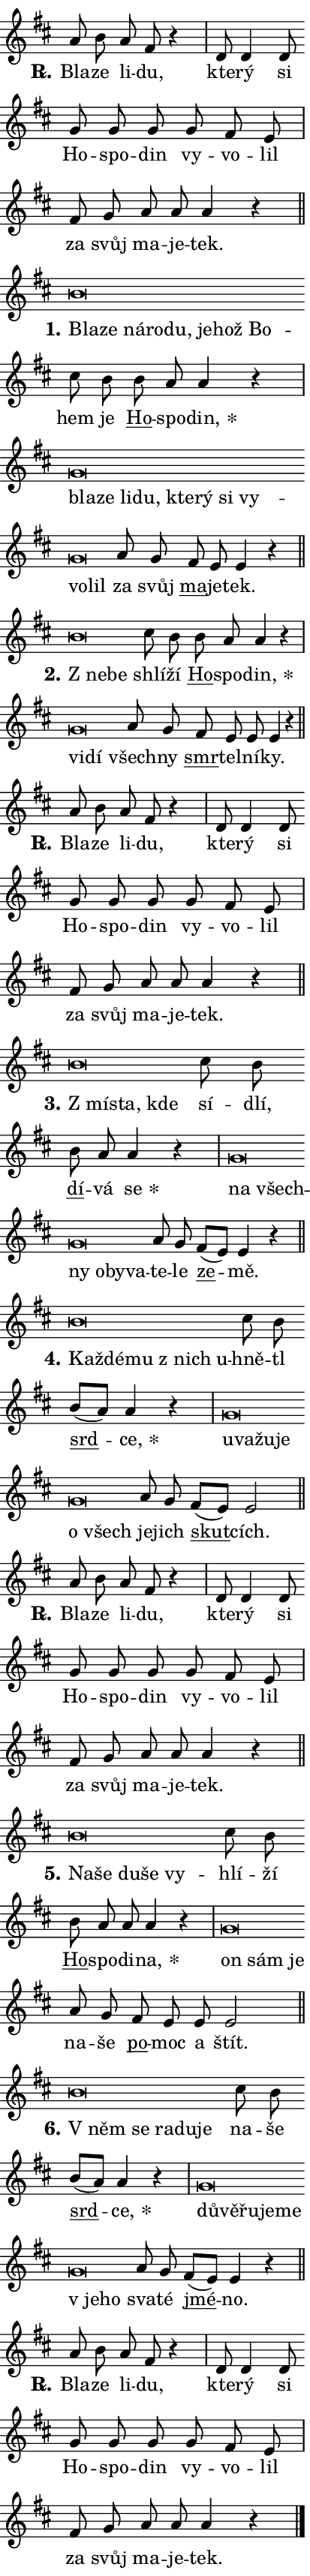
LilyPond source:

\version "2.24.0"
\header { tagline = "" }
\paper {
  indent = 0\cm
  top-margin = 0\cm
  right-margin = 0.13\cm % to fit lyric hyphens
  bottom-margin = 0\cm
  left-margin = 0\cm
  paper-width = 7\cm
  page-breaking = #ly:one-page-breaking
  system-system-spacing.basic-distance = #11
  score-system-spacing.basic-distance = #11
  ragged-last = ##f
}


%% Author: Thomas Morley
%% https://lists.gnu.org/archive/html/lilypond-user/2020-05/msg00002.html
#(define (line-position grob)
"Returns position of @var[grob} in current system:
   @code{'start}, if at first time-step
   @code{'end}, if at last time-step
   @code{'middle} otherwise
"
  (let* ((col (ly:item-get-column grob))
         (ln (ly:grob-object col 'left-neighbor))
         (rn (ly:grob-object col 'right-neighbor))
         (col-to-check-left (if (ly:grob? ln) ln col))
         (col-to-check-right (if (ly:grob? rn) rn col))
         (break-dir-left
           (and
             (ly:grob-property col-to-check-left 'non-musical #f)
             (ly:item-break-dir col-to-check-left)))
         (break-dir-right
           (and
             (ly:grob-property col-to-check-right 'non-musical #f)
             (ly:item-break-dir col-to-check-right))))
        (cond ((eqv? 1 break-dir-left) 'start)
              ((eqv? -1 break-dir-right) 'end)
              (else 'middle))))

#(define (tranparent-at-line-position vctor)
  (lambda (grob)
  "Relying on @code{line-position} select the relevant enry from @var{vctor}.
Used to determine transparency,"
    (case (line-position grob)
      ((end) (not (vector-ref vctor 0)))
      ((middle) (not (vector-ref vctor 1)))
      ((start) (not (vector-ref vctor 2))))))

noteHeadBreakVisibility =
#(define-music-function (break-visibility)(vector?)
"Makes @code{NoteHead}s transparent relying on @var{break-visibility}"
#{
  \override NoteHead.transparent =
    #(tranparent-at-line-position break-visibility)
#})

#(define delete-ledgers-for-transparent-note-heads
  (lambda (grob)
    "Reads whether a @code{NoteHead} is transparent.
If so this @code{NoteHead} is removed from @code{'note-heads} from
@var{grob}, which is supposed to be @code{LedgerLineSpanner}.
As a result ledgers are not printed for this @code{NoteHead}"
    (let* ((nhds-array (ly:grob-object grob 'note-heads))
           (nhds-list
             (if (ly:grob-array? nhds-array)
                 (ly:grob-array->list nhds-array)
                 '()))
           ;; Relies on the transparent-property being done before
           ;; Staff.LedgerLineSpanner.after-line-breaking is executed.
           ;; This is fragile ...
           (to-keep
             (remove
               (lambda (nhd)
                 (ly:grob-property nhd 'transparent #f))
               nhds-list)))
      ;; TODO find a better method to iterate over grob-arrays, similiar
      ;; to filter/remove etc for lists
      ;; For now rebuilt from scratch
      (set! (ly:grob-object grob 'note-heads)  '())
      (for-each
        (lambda (nhd)
          (ly:pointer-group-interface::add-grob grob 'note-heads nhd))
        to-keep))))

squashNotes = {
  \override NoteHead.X-extent = #'(-0.2 . 0.2)
  \override NoteHead.Y-extent = #'(-0.75 . 0)
  \override NoteHead.stencil =
    #(lambda (grob)
       (let ((pos (ly:grob-property grob 'staff-position)))
         (begin
           (if (< pos -7) (display "ERROR: Lower brevis then expected\n") (display ""))
           (if (<= pos -6) ly:text-interface::print ly:note-head::print))))
}
unSquashNotes = {
  \revert NoteHead.X-extent
  \revert NoteHead.Y-extent
  \revert NoteHead.stencil
}

hideNotes = \noteHeadBreakVisibility #begin-of-line-visible
unHideNotes = \noteHeadBreakVisibility #all-visible

% work-around for resetting accidentals
% https://lilypond.org/doc/v2.23/Documentation/notation/displaying-rhythms#unmetered-music
cadenzaMeasure = {
  \cadenzaOff
  \partial 1024 s1024
  \cadenzaOn
}

#(define-markup-command (accent layout props text) (markup?)
  "Underline accented syllable"
  (interpret-markup layout props
    #{\markup \override #'(offset . 4.3) \underline { #text }#}))

responsum = \markup \concat {
  "R" \hspace #-1.05 \path #0.1 #'((moveto 0 0.07) (lineto 0.9 0.8)) \hspace #0.05 "."
}

spaceSize = #0.6828661417322834 % exact space size for TeX Gyre Schola

\layout {
  \context {
    \Staff
    \remove "Time_signature_engraver"
    \override LedgerLineSpanner.after-line-breaking = #delete-ledgers-for-transparent-note-heads
  }
  \context {
    \Lyrics {
      \override LyricSpace.minimum-distance = \spaceSize
      \override LyricText.font-name = #"TeX Gyre Schola"
      \override LyricText.font-size = 1
      \override StanzaNumber.font-name = #"TeX Gyre Schola Bold"
      \override StanzaNumber.font-size = 1
    }
  }
  \context {
    \Score 
    \override NoteHead.text =
      #(lambda (grob) 
        (let ((pos (ly:grob-property grob 'staff-position)))
          #{\markup {
            \combine
              \halign #-0.55 \raise #(if (= pos -6) 0 0.5) \override #'(thickness . 2) \draw-line #'(3.2 . 0)
              \musicglyph "noteheads.sM1"
          }#}))
  }
}

% magnetic-lyrics.ily
%
%   written by
%     Jean Abou Samra <jean@abou-samra.fr>
%     Werner Lemberg <wl@gnu.org>
%
%   adapted by
%     Jiri Hon <jiri.hon@gmail.com>
%
% Version 2022-Apr-15

% https://www.mail-archive.com/lilypond-user@gnu.org/msg149350.html

#(define (Left_hyphen_pointer_engraver context)
   "Collect syllable-hyphen-syllable occurrences in lyrics and store
them in properties.  This engraver only looks to the left.  For
example, if the lyrics input is @code{foo -- bar}, it does the
following.

@itemize @bullet
@item
Set the @code{text} property of the @code{LyricHyphen} grob between
@q{foo} and @q{bar} to @code{foo}.

@item
Set the @code{left-hyphen} property of the @code{LyricText} grob with
text @q{foo} to the @code{LyricHyphen} grob between @q{foo} and
@q{bar}.
@end itemize

Use this auxiliary engraver in combination with the
@code{lyric-@/text::@/apply-@/magnetic-@/offset!} hook."
   (let ((hyphen #f)
         (text #f))
     (make-engraver
      (acknowledgers
       ((lyric-syllable-interface engraver grob source-engraver)
        (set! text grob)))
      (end-acknowledgers
       ((lyric-hyphen-interface engraver grob source-engraver)
        ;(when (not (grob::has-interface grob 'lyric-space-interface))
          (set! hyphen grob)));)
      ((stop-translation-timestep engraver)
       (when (and text hyphen)
         (ly:grob-set-object! text 'left-hyphen hyphen))
       (set! text #f)
       (set! hyphen #f)))))

#(define (lyric-text::apply-magnetic-offset! grob)
   "If the space between two syllables is less than the value in
property @code{LyricText@/.details@/.squash-threshold}, move the right
syllable to the left so that it gets concatenated with the left
syllable.

Use this function as a hook for
@code{LyricText@/.after-@/line-@/breaking} if the
@code{Left_@/hyphen_@/pointer_@/engraver} is active."
   (let ((hyphen (ly:grob-object grob 'left-hyphen #f)))
     (when hyphen
       (let ((left-text (ly:spanner-bound hyphen LEFT)))
         (when (grob::has-interface left-text 'lyric-syllable-interface)
           (let* ((common (ly:grob-common-refpoint grob left-text X))
                  (this-x-ext (ly:grob-extent grob common X))
                  (left-x-ext
                   (begin
                     ;; Trigger magnetism for left-text.
                     (ly:grob-property left-text 'after-line-breaking)
                     (ly:grob-extent left-text common X)))
                  ;; `delta` is the gap width between two syllables.
                  (delta (- (interval-start this-x-ext)
                            (interval-end left-x-ext)))
                  (details (ly:grob-property grob 'details))
                  (threshold (assoc-get 'squash-threshold details 0.2)))
             (when (< delta threshold)
               (let* (;; We have to manipulate the input text so that
                      ;; ligatures crossing syllable boundaries are not
                      ;; disabled.  For languages based on the Latin
                      ;; script this is essentially a beautification.
                      ;; However, for non-Western scripts it can be a
                      ;; necessity.
                      (lt (ly:grob-property left-text 'text))
                      (rt (ly:grob-property grob 'text))
                      (is-space (grob::has-interface hyphen 'lyric-space-interface))
                      (space (if is-space " " ""))
                      (extra-delta (if is-space spaceSize 0))
                      ;; Append new syllable.
                      (ltrt-space (if (and (string? lt) (string? rt))
                                (string-append lt space rt)
                                (make-concat-markup (list lt space rt))))
                      ;; Right-align `ltrt` to the right side.
                      (ltrt-space-markup (grob-interpret-markup
                               grob
                               (make-translate-markup
                                (cons (interval-length this-x-ext) 0)
                                (make-right-align-markup ltrt-space)))))
                 (begin
                   ;; Don't print `left-text`.
                   (ly:grob-set-property! left-text 'stencil #f)
                   ;; Set text and stencil (which holds all collected
                   ;; syllables so far) and shift it to the left.
                   (ly:grob-set-property! grob 'text ltrt-space)
                   (ly:grob-set-property! grob 'stencil ltrt-space-markup)
                   (ly:grob-translate-axis! grob (- (- delta extra-delta)) X))))))))))


#(define (lyric-hyphen::displace-bounds-first grob)
   ;; Make very sure this callback isn't triggered too early.
   (let ((left (ly:spanner-bound grob LEFT))
         (right (ly:spanner-bound grob RIGHT)))
     (ly:grob-property left 'after-line-breaking)
     (ly:grob-property right 'after-line-breaking)
     (ly:lyric-hyphen::print grob)))

squashThreshold = #0.4

\layout {
  \context {
    \Lyrics
    \consists #Left_hyphen_pointer_engraver
    \override LyricText.after-line-breaking =
      #lyric-text::apply-magnetic-offset!
    \override LyricHyphen.stencil = #lyric-hyphen::displace-bounds-first
    \override LyricText.details.squash-threshold = \squashThreshold
    \override LyricHyphen.minimum-distance = 0
    \override LyricHyphen.minimum-length = \squashThreshold
  }
}

squashText = \override LyricText.details.squash-threshold = 9999
unSquashText = \override LyricText.details.squash-threshold = \squashThreshold

leftText = \override LyricText.self-alignment-X = #LEFT
unLeftText = \revert LyricText.self-alignment-X

starOffset = #(lambda (grob) 
                (let ((x_offset (ly:self-alignment-interface::aligned-on-x-parent grob)))
                  (if (= x_offset 0) 0 (+ x_offset 1.2))))

star = #(define-music-function (syllable)(string?)
"Append star separator at the end of a syllable"
#{
  \once \override LyricText.X-offset = #starOffset
  \lyricmode { \markup {
    #syllable
    \override #'((font-name . "TeX Gyre Schola Bold")) \hspace #0.2 \lower #0.65 \larger "*"
  } }
#})

starAccent = #(define-music-function (syllable)(string?)
"Append star separator at the end of a syllable and make accent"
#{
  \once \override LyricText.X-offset = #starOffset
  \lyricmode { \markup {
    \accent #syllable
    \override #'((font-name . "TeX Gyre Schola Bold")) \hspace #0.2 \lower #0.65 \larger "*"
  } }
#})

breath = #(define-music-function (syllable)(string?)
"Append breathing indicator at the end of a syllable"
#{
  \lyricmode { \markup { #syllable "+" } }
#})

optionalBreath = #(define-music-function (syllable)(string?)
"Append optional breathing indicator at the end of a syllable"
#{
  \lyricmode { \markup { #syllable "(+)" } }
#})


\score {
    <<
        \new Voice = "melody" { \cadenzaOn \key d \major \relative { a'8 b a fis r4 \cadenzaMeasure \bar "|" d8 d4 d8 \bar "" g g g \bar "" g fis e \cadenzaMeasure \bar "|" fis g a a a4 r \cadenzaMeasure \bar "||" \break } }
        \new Lyrics \lyricsto "melody" { \lyricmode { \set stanza = \responsum
Bla -- ze li -- du, kte -- rý si Ho -- spo -- din vy -- vo -- lil za svůj ma -- je -- tek. } }
    >>
    \layout {}
}

\score {
    <<
        \new Voice = "melody" { \cadenzaOn \key d \major \relative { \squashNotes b'\breve*1/16 \hideNotes \breve*1/16 \bar "" \breve*1/16 \bar "" \breve*1/16 \bar "" \breve*1/16 \bar "" \breve*1/16 \bar "" \breve*1/16 \breve*1/16 \bar "" \unHideNotes \unSquashNotes cis8 b \bar "" b a a4 r \cadenzaMeasure \bar "|" \squashNotes g\breve*1/16 \hideNotes \breve*1/16 \bar "" \breve*1/16 \bar "" \breve*1/16 \bar "" \breve*1/16 \bar "" \breve*1/16 \bar "" \breve*1/16 \bar "" \breve*1/16 \bar "" \breve*1/16 \breve*1/16 \bar "" \unHideNotes \unSquashNotes a8 g \bar "" fis e e4 r \cadenzaMeasure \bar "||" \break } }
        \new Lyrics \lyricsto "melody" { \lyricmode { \set stanza = "1."
\leftText Bla -- \squashText ze ná -- ro -- du, je -- hož Bo -- \unLeftText \unSquashText hem je \markup \accent Ho -- spo -- \star din, \leftText bla -- \squashText ze li -- du, kte -- rý si vy -- vo -- lil \unLeftText \unSquashText za svůj \markup \accent ma -- je -- tek. } }
    >>
    \layout {}
}

\score {
    <<
        \new Voice = "melody" { \cadenzaOn \key d \major \relative { \squashNotes b'\breve*1/16 \hideNotes \breve*1/16 \bar "" \unHideNotes \unSquashNotes cis8 b \bar "" b a a4 r \cadenzaMeasure \bar "|" \squashNotes g\breve*1/16 \hideNotes \breve*1/16 \bar "" \unHideNotes \unSquashNotes a8 g \bar "" fis e e e4 r \cadenzaMeasure \bar "||" \break } }
        \new Lyrics \lyricsto "melody" { \lyricmode { \set stanza = "2."
\leftText "Z ne" -- \squashText be \unLeftText \unSquashText shlí -- ží \markup \accent Ho -- spo -- \star din, \leftText vi -- \squashText dí \unLeftText \unSquashText všech -- ny \markup \accent smr -- tel -- ní -- ky. } }
    >>
    \layout {}
}

\score {
    <<
        \new Voice = "melody" { \cadenzaOn \key d \major \relative { a'8 b a fis r4 \cadenzaMeasure \bar "|" d8 d4 d8 \bar "" g g g \bar "" g fis e \cadenzaMeasure \bar "|" fis g a a a4 r \cadenzaMeasure \bar "||" \break } }
        \new Lyrics \lyricsto "melody" { \lyricmode { \set stanza = \responsum
Bla -- ze li -- du, kte -- rý si Ho -- spo -- din vy -- vo -- lil za svůj ma -- je -- tek. } }
    >>
    \layout {}
}

\score {
    <<
        \new Voice = "melody" { \cadenzaOn \key d \major \relative { \squashNotes b'\breve*1/16 \hideNotes \breve*1/16 \breve*1/16 \bar "" \unHideNotes \unSquashNotes cis8 b \bar "" b a a4 r \cadenzaMeasure \bar "|" \squashNotes g\breve*1/16 \hideNotes \breve*1/16 \bar "" \breve*1/16 \bar "" \breve*1/16 \bar "" \breve*1/16 \breve*1/16 \bar "" \unHideNotes \unSquashNotes a8 g \bar "" fis[( e)] e4 r \cadenzaMeasure \bar "||" \break } }
        \new Lyrics \lyricsto "melody" { \lyricmode { \set stanza = "3."
\leftText "Z mí" -- \squashText sta, kde \unLeftText \unSquashText sí -- dlí, \markup \accent dí -- vá \star se \leftText na \squashText všech -- ny o -- by -- va -- \unLeftText \unSquashText te -- le \markup \accent ze -- mě. } }
    >>
    \layout {}
}

\score {
    <<
        \new Voice = "melody" { \cadenzaOn \key d \major \relative { \squashNotes b'\breve*1/16 \hideNotes \breve*1/16 \bar "" \breve*1/16 \bar "" \breve*1/16 \breve*1/16 \bar "" \unHideNotes \unSquashNotes cis8 b \bar "" b[( a)] a4 r \cadenzaMeasure \bar "|" \squashNotes g\breve*1/16 \hideNotes \breve*1/16 \bar "" \breve*1/16 \bar "" \breve*1/16 \bar "" \breve*1/16 \breve*1/16 \bar "" \unHideNotes \unSquashNotes a8 g \bar "" fis[( e)] e2 \cadenzaMeasure \bar "||" \break } }
        \new Lyrics \lyricsto "melody" { \lyricmode { \set stanza = "4."
\leftText Kaž -- \squashText dé -- mu "z nich" u -- \unLeftText \unSquashText hně -- tl \markup \accent srd -- \star ce, \leftText u -- \squashText va -- žu -- je o všech \unLeftText \unSquashText je -- jich \markup \accent skut -- cích. } }
    >>
    \layout {}
}

\score {
    <<
        \new Voice = "melody" { \cadenzaOn \key d \major \relative { a'8 b a fis r4 \cadenzaMeasure \bar "|" d8 d4 d8 \bar "" g g g \bar "" g fis e \cadenzaMeasure \bar "|" fis g a a a4 r \cadenzaMeasure \bar "||" \break } }
        \new Lyrics \lyricsto "melody" { \lyricmode { \set stanza = \responsum
Bla -- ze li -- du, kte -- rý si Ho -- spo -- din vy -- vo -- lil za svůj ma -- je -- tek. } }
    >>
    \layout {}
}

\score {
    <<
        \new Voice = "melody" { \cadenzaOn \key d \major \relative { \squashNotes b'\breve*1/16 \hideNotes \breve*1/16 \bar "" \breve*1/16 \bar "" \breve*1/16 \breve*1/16 \bar "" \unHideNotes \unSquashNotes cis8 b \bar "" b a a a4 r \cadenzaMeasure \bar "|" \squashNotes g\breve*1/16 \hideNotes \breve*1/16 \breve*1/16 \bar "" \unHideNotes \unSquashNotes a8 g \bar "" fis e e e2 \cadenzaMeasure \bar "||" \break } }
        \new Lyrics \lyricsto "melody" { \lyricmode { \set stanza = "5."
\leftText Na -- \squashText še du -- še vy -- \unLeftText \unSquashText hlí -- ží \markup \accent Ho -- spo -- di -- \star na, \leftText on \squashText sám je \unLeftText \unSquashText na -- še \markup \accent po -- moc a štít. } }
    >>
    \layout {}
}

\score {
    <<
        \new Voice = "melody" { \cadenzaOn \key d \major \relative { \squashNotes b'\breve*1/16 \hideNotes \breve*1/16 \bar "" \breve*1/16 \bar "" \breve*1/16 \breve*1/16 \bar "" \unHideNotes \unSquashNotes cis8 b \bar "" b[( a)] a4 r \cadenzaMeasure \bar "|" \squashNotes g\breve*1/16 \hideNotes \breve*1/16 \bar "" \breve*1/16 \bar "" \breve*1/16 \bar "" \breve*1/16 \bar "" \breve*1/16 \breve*1/16 \bar "" \unHideNotes \unSquashNotes a8 g \bar "" fis[( e)] e4 r \cadenzaMeasure \bar "||" \break } }
        \new Lyrics \lyricsto "melody" { \lyricmode { \set stanza = "6."
\leftText "V něm" \squashText se ra -- du -- je \unLeftText \unSquashText na -- še \markup \accent srd -- \star ce, \leftText dů -- \squashText vě -- řu -- je -- me "v je" -- ho \unLeftText \unSquashText sva -- té \markup \accent jmé -- no. } }
    >>
    \layout {}
}

\score {
    <<
        \new Voice = "melody" { \cadenzaOn \key d \major \relative { a'8 b a fis r4 \cadenzaMeasure \bar "|" d8 d4 d8 \bar "" g g g \bar "" g fis e \cadenzaMeasure \bar "|" fis g a a a4 r \cadenzaMeasure \bar "||" \break } \bar "|." }
        \new Lyrics \lyricsto "melody" { \lyricmode { \set stanza = \responsum
Bla -- ze li -- du, kte -- rý si Ho -- spo -- din vy -- vo -- lil za svůj ma -- je -- tek. } }
    >>
    \layout {}
}
